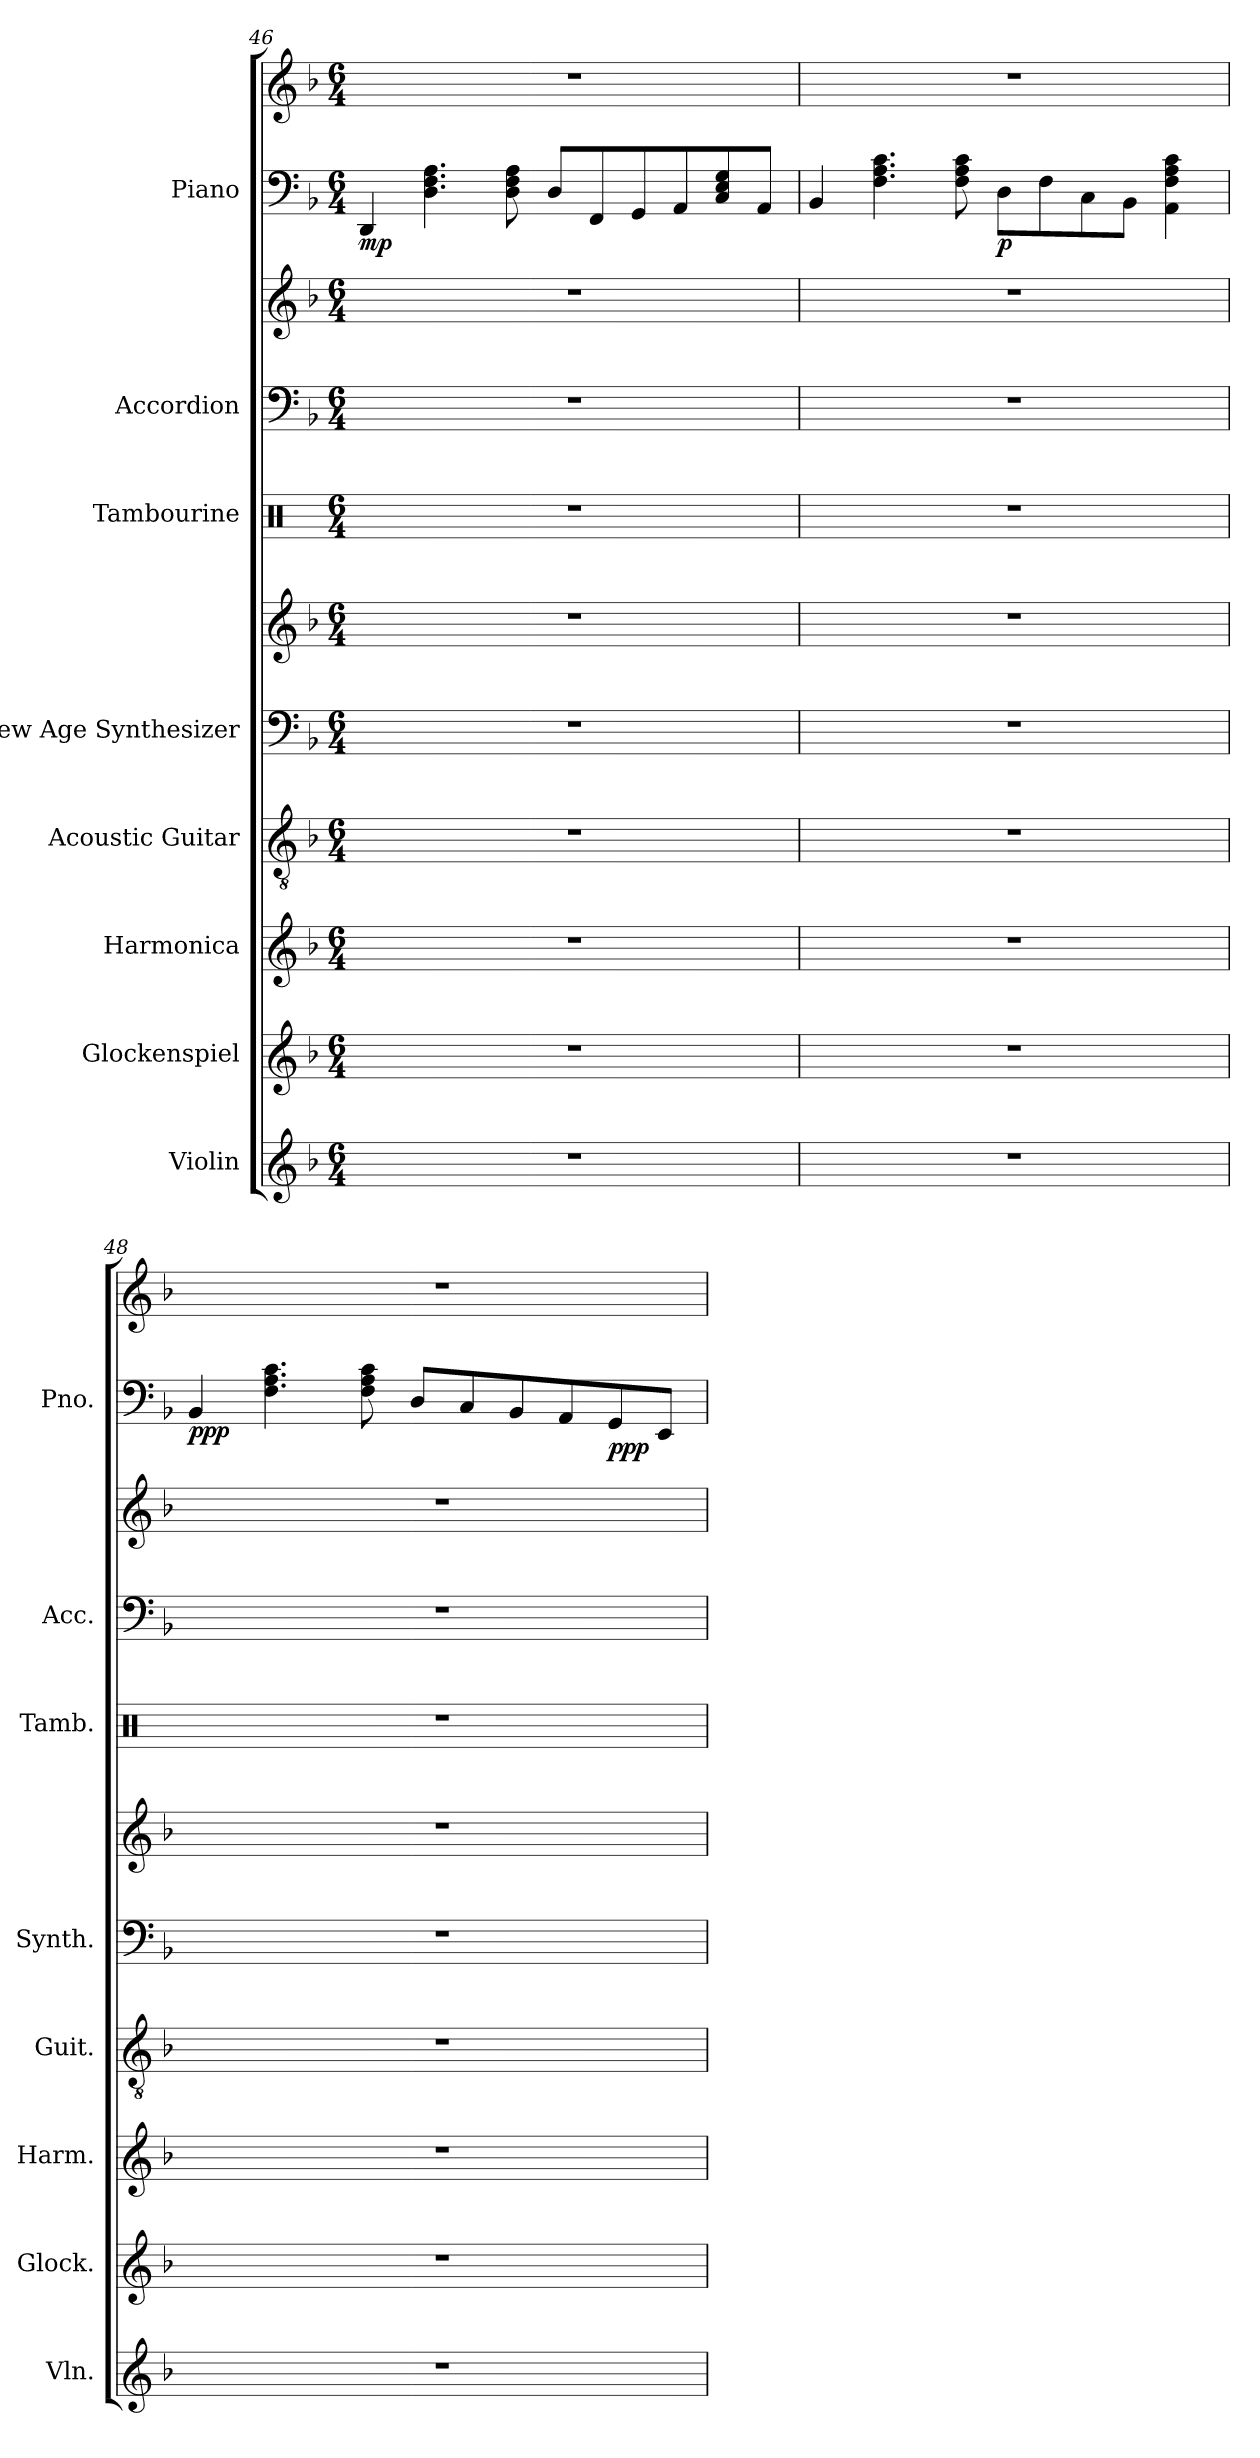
**kern	**kern	**kern	**kern	**kern	**kern	**kern	**kern	**kern	**kern	**kern	**dynam
*part8	*part7	*part6	*part5	*part4	*part4	*part3	*part2	*part2	*part1	*part1	*part1
*staff11	*staff10	*staff9	*staff8	*staff7	*staff6	*staff5	*staff4	*staff3	*staff2	*staff1	*staff1/2
*I"Violin	*I"Glockenspiel	*I"Harmonica	*I"Acoustic Guitar	*I"New Age Synthesizer	*	*I"Tambourine	*I"Accordion	*	*I"Piano	*	*
*I'Vln.	*I'Glock.	*I'Harm.	*I'Guit.	*I'Synth.	*	*I'Tamb.	*I'Acc.	*	*I'Pno.	*	*
*clefG2	*clefG2	*clefG2	*clefGv2	*clefF4	*clefG2	*clefX	*clefF4	*clefG2	*clefF4	*clefG2	*
*	*ITrd-14c-24	*	*	*	*	*	*	*	*	*	*
*k[b-]	*k[b-]	*k[b-]	*k[b-]	*k[b-]	*k[b-]	*k[]	*k[b-]	*k[b-]	*k[b-]	*k[b-]	*
*M6/4	*M6/4	*M6/4	*M6/4	*M6/4	*M6/4	*M6/4	*M6/4	*M6/4	*M6/4	*M6/4	*
=46	=46	=46	=46	=46	=46	=46	=46	=46	=46	=46	=46
!	!	!	!	!	!	!	!	!	!	!	!LO:DY:b=2
1.r	1.r	1.r	1.r	1.r	1.r	1.r	1.r	1.r	4DD/	1.r	mp
.	.	.	.	.	.	.	.	.	4.D\ 4.F\ 4.A\	.	.
.	.	.	.	.	.	.	.	.	8D\ 8F\ 8A\	.	.
.	.	.	.	.	.	.	.	.	8D/L	.	.
.	.	.	.	.	.	.	.	.	8FF/	.	.
.	.	.	.	.	.	.	.	.	8GG/	.	.
.	.	.	.	.	.	.	.	.	8AA/	.	.
.	.	.	.	.	.	.	.	.	8C/ 8E/ 8G/	.	.
.	.	.	.	.	.	.	.	.	8AA/J	.	.
=47	=47	=47	=47	=47	=47	=47	=47	=47	=47	=47	=47
1.r	1.r	1.r	1.r	1.r	1.r	1.r	1.r	1.r	4BB-/	1.r	.
.	.	.	.	.	.	.	.	.	4.F\ 4.A\ 4.c\	.	.
.	.	.	.	.	.	.	.	.	8F\ 8A\ 8c\	.	.
!	!	!	!	!	!	!	!	!	!	!	!LO:DY:b=2
.	.	.	.	.	.	.	.	.	8D\L	.	p
.	.	.	.	.	.	.	.	.	8F\	.	.
.	.	.	.	.	.	.	.	.	8C\	.	.
.	.	.	.	.	.	.	.	.	8BB-\J	.	.
.	.	.	.	.	.	.	.	.	4AA\ 4F\ 4A\ 4c\	.	.
!!LO:PB:g=z
=48	=48	=48	=48	=48	=48	=48	=48	=48	=48	=48	=48
!	!	!	!	!	!	!	!	!	!	!	!LO:DY:b=2
!	!	!	!	!	!	!	!	!	!	!	!LO:DY:n=1:b=2
1.r	1.r	1.r	1.r	1.r	1.r	1.r	1.r	1.r	4BB-/	1.r	p pp
.	.	.	.	.	.	.	.	.	4.F\ 4.A\ 4.c\	.	.
.	.	.	.	.	.	.	.	.	8F\ 8A\ 8c\	.	.
.	.	.	.	.	.	.	.	.	8D/L	.	.
.	.	.	.	.	.	.	.	.	8C/	.	.
.	.	.	.	.	.	.	.	.	8BB-/	.	.
.	.	.	.	.	.	.	.	.	8AA/	.	.
!	!	!	!	!	!	!	!	!	!	!	!LO:DY:n=2:b=2
.	.	.	.	.	.	.	.	.	8GG/	.	ppp
.	.	.	.	.	.	.	.	.	8EE/J	.	.
=	=	=	=	=	=	=	=	=	=	=	=
*-	*-	*-	*-	*-	*-	*-	*-	*-	*-	*-	*-
